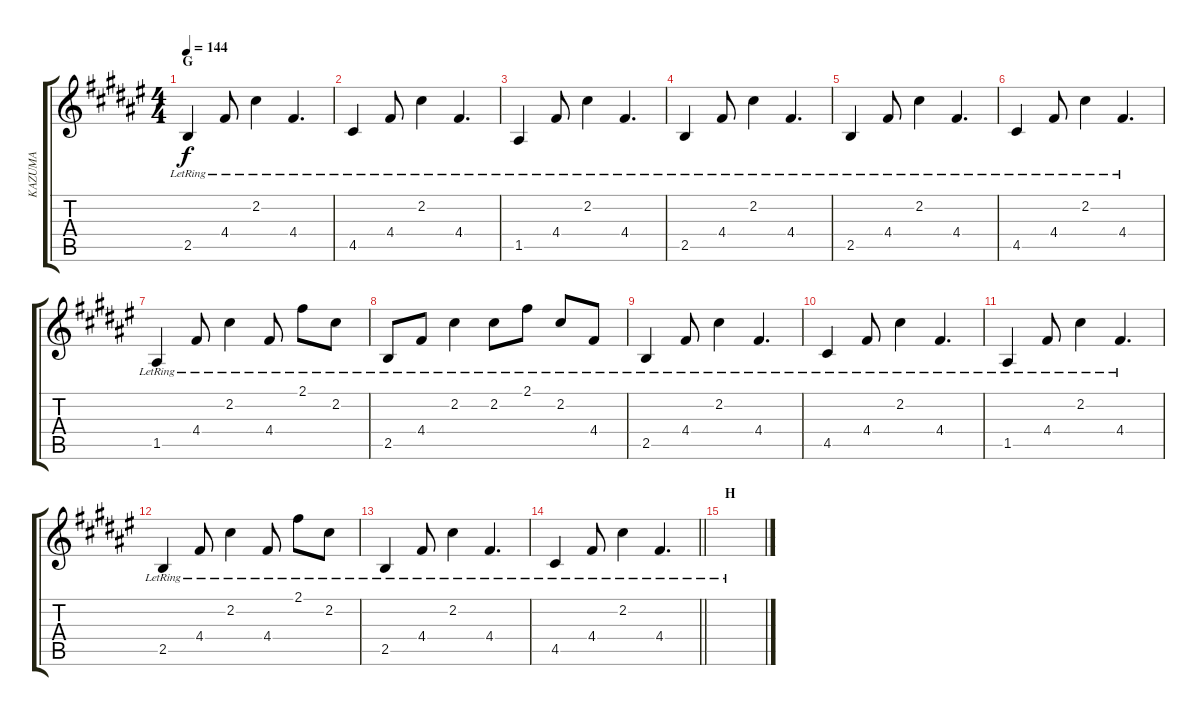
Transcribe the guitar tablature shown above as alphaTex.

\track ("KAZUMA" "KAZUMA") {instrument electricguitarclean}
\staff {score tabs}
\tuning (E4 B3 G3 D3 A2 E2) {hide}
\ts (4 4)
\section ("" "G")
\tempo 144
\clef g2
\ks d#minor
2.5{lr}.4{dy f instrument electricguitarclean} 4.4{lr}.8 2.2{lr}.4 4.4{lr}.4{d} |
4.5{lr}.4 4.4{lr}.8 2.2{lr}.4 4.4{lr}.4{d} |
1.5{lr}.4 4.4{lr}.8 2.2{lr}.4 4.4{lr}.4{d} |
2.5{lr}.4 4.4{lr}.8 2.2{lr}.4 4.4{lr}.4{d} |
2.5{lr}.4 4.4{lr}.8 2.2{lr}.4 4.4{lr}.4{d} |
4.5{lr}.4 4.4{lr}.8 2.2{lr}.4 4.4{lr}.4{d} |
1.5{lr}.4 4.4{lr}.8 2.2{lr}.4 4.4{lr}.8 2.1{lr}.8 2.2{lr}.8 |
2.5{lr}.8 4.4{lr}.8 2.2{lr}.4 2.2{lr}.8 2.1{lr}.8 2.2{lr}.8 4.4{lr}.8 |
2.5{lr}.4 4.4{lr}.8 2.2{lr}.4 4.4{lr}.4{d} |
4.5{lr}.4 4.4{lr}.8 2.2{lr}.4 4.4{lr}.4{d} |
1.5{lr}.4 4.4{lr}.8 2.2{lr}.4 4.4{lr}.4{d} |
2.5{lr}.4 4.4{lr}.8 2.2{lr}.4 4.4{lr}.8 2.1{lr}.8 2.2{lr}.8 |
2.5{lr}.4 4.4{lr}.8 2.2{lr}.4 4.4{lr}.4{d} |
\barLineRight lightlight
4.5{lr}.4 4.4{lr}.8 2.2{lr}.4 4.4{lr}.4{d} |
\section ("" "H")
